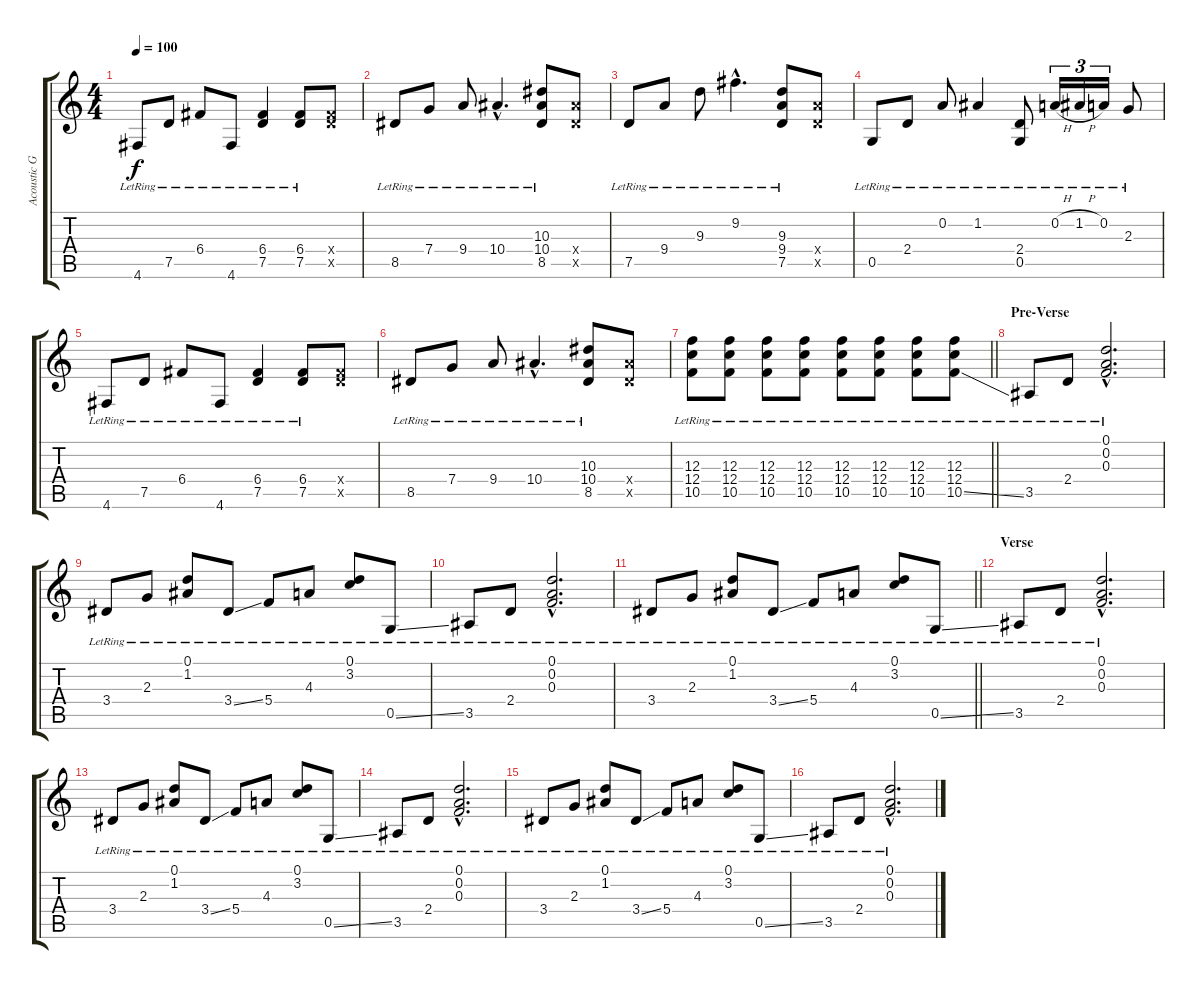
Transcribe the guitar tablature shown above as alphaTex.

\track ("Acoustic Guitar" "Acoustic G") {instrument acousticguitarsteel}
\staff {score tabs}
\tuning (D4 A3 F3 C3 G2 D2) {hide}
\ts (4 4)
\tempo 100
\clef g2
\ks c
4.6{lr}.8{dy f} 7.5{lr}.8 6.4{lr}.8 4.6{lr}.8 (6.4{lr} 7.5{lr}).4 (6.4{lr} 7.5{lr}).8 (6.4{x} 7.5{x}).8 |
8.5{lr}.8 7.4{lr}.8 9.4{lr}.8 10.4{hac lr}.4{d} (10.3{lr} 10.4{lr} 8.5{lr}).8 (10.4{x} 8.5{x}).8 |
7.5{lr}.8 9.4{lr}.8 9.3{lr}.8 9.2{hac lr}.4{d} (9.3{lr} 9.4{lr} 7.5{lr}).8 (9.4{x} 7.5{x}).8 |
0.5{lr}.8 2.4{lr}.8 0.2{lr}.8 1.2{lr}.4 (2.4{lr} 0.5{lr}).8 0.2{h lr}.16{tu (3 2)} 1.2{h lr}.16{tu (3 2)} 0.2{lr}.16{tu (3 2)} 2.3{lr}.8 |
4.6{lr}.8 7.5{lr}.8 6.4{lr}.8 4.6{lr}.8 (6.4{lr} 7.5{lr}).4 (6.4{lr} 7.5{lr}).8 (6.4{x} 7.5{x}).8 |
8.5{lr}.8 7.4{lr}.8 9.4{lr}.8 10.4{hac lr}.4{d} (10.3{lr} 10.4{lr} 8.5{lr}).8 (10.4{x} 8.5{x}).8 |
\barLineRight lightlight
(12.3{lr} 12.4{lr} 10.5{lr}).8 (12.3{lr} 12.4{lr} 10.5{lr}).8 (12.3{lr} 12.4{lr} 10.5{lr}).8 (12.3{lr} 12.4{lr} 10.5{lr}).8 (12.3{lr} 12.4{lr} 10.5{lr}).8 (12.3{lr} 12.4{lr} 10.5{lr}).8 (12.3{lr} 12.4{lr} 10.5{lr}).8 (12.3{lr} 12.4{lr} 10.5{ss lr}).8 |
\section ("" "Pre-Verse")
3.5{lr}.8 2.4{lr}.8 (0.1{hac lr} 0.2{hac lr} 0.3{hac lr}).2{d} |
3.4{lr}.8 2.3{lr}.8 (0.1{lr} 1.2{lr}).8 3.4{ss lr}.8 5.4{lr}.8 4.3{lr}.8 (0.1{lr} 3.2{lr}).8 0.5{ss lr}.8 |
3.5{lr}.8 2.4{lr}.8 (0.1{hac lr} 0.2{hac lr} 0.3{hac lr}).2{d} |
\barLineRight lightlight
3.4{lr}.8 2.3{lr}.8 (0.1{lr} 1.2{lr}).8 3.4{ss lr}.8 5.4{lr}.8 4.3{lr}.8 (0.1{lr} 3.2{lr}).8 0.5{ss lr}.8 |
\section ("" "Verse")
3.5{lr}.8 2.4{lr}.8 (0.1{hac lr} 0.2{hac lr} 0.3{hac lr}).2{d} |
3.4{lr}.8 2.3{lr}.8 (0.1{lr} 1.2{lr}).8 3.4{ss lr}.8 5.4{lr}.8 4.3{lr}.8 (0.1{lr} 3.2{lr}).8 0.5{ss lr}.8 |
3.5{lr}.8 2.4{lr}.8 (0.1{hac lr} 0.2{hac lr} 0.3{hac lr}).2{d} |
3.4{lr}.8 2.3{lr}.8 (0.1{lr} 1.2{lr}).8 3.4{ss lr}.8 5.4{lr}.8 4.3{lr}.8 (0.1{lr} 3.2{lr}).8 0.5{ss lr}.8 |
3.5{lr}.8 2.4{lr}.8 (0.1{hac lr} 0.2{hac lr} 0.3{hac lr}).2{d}
